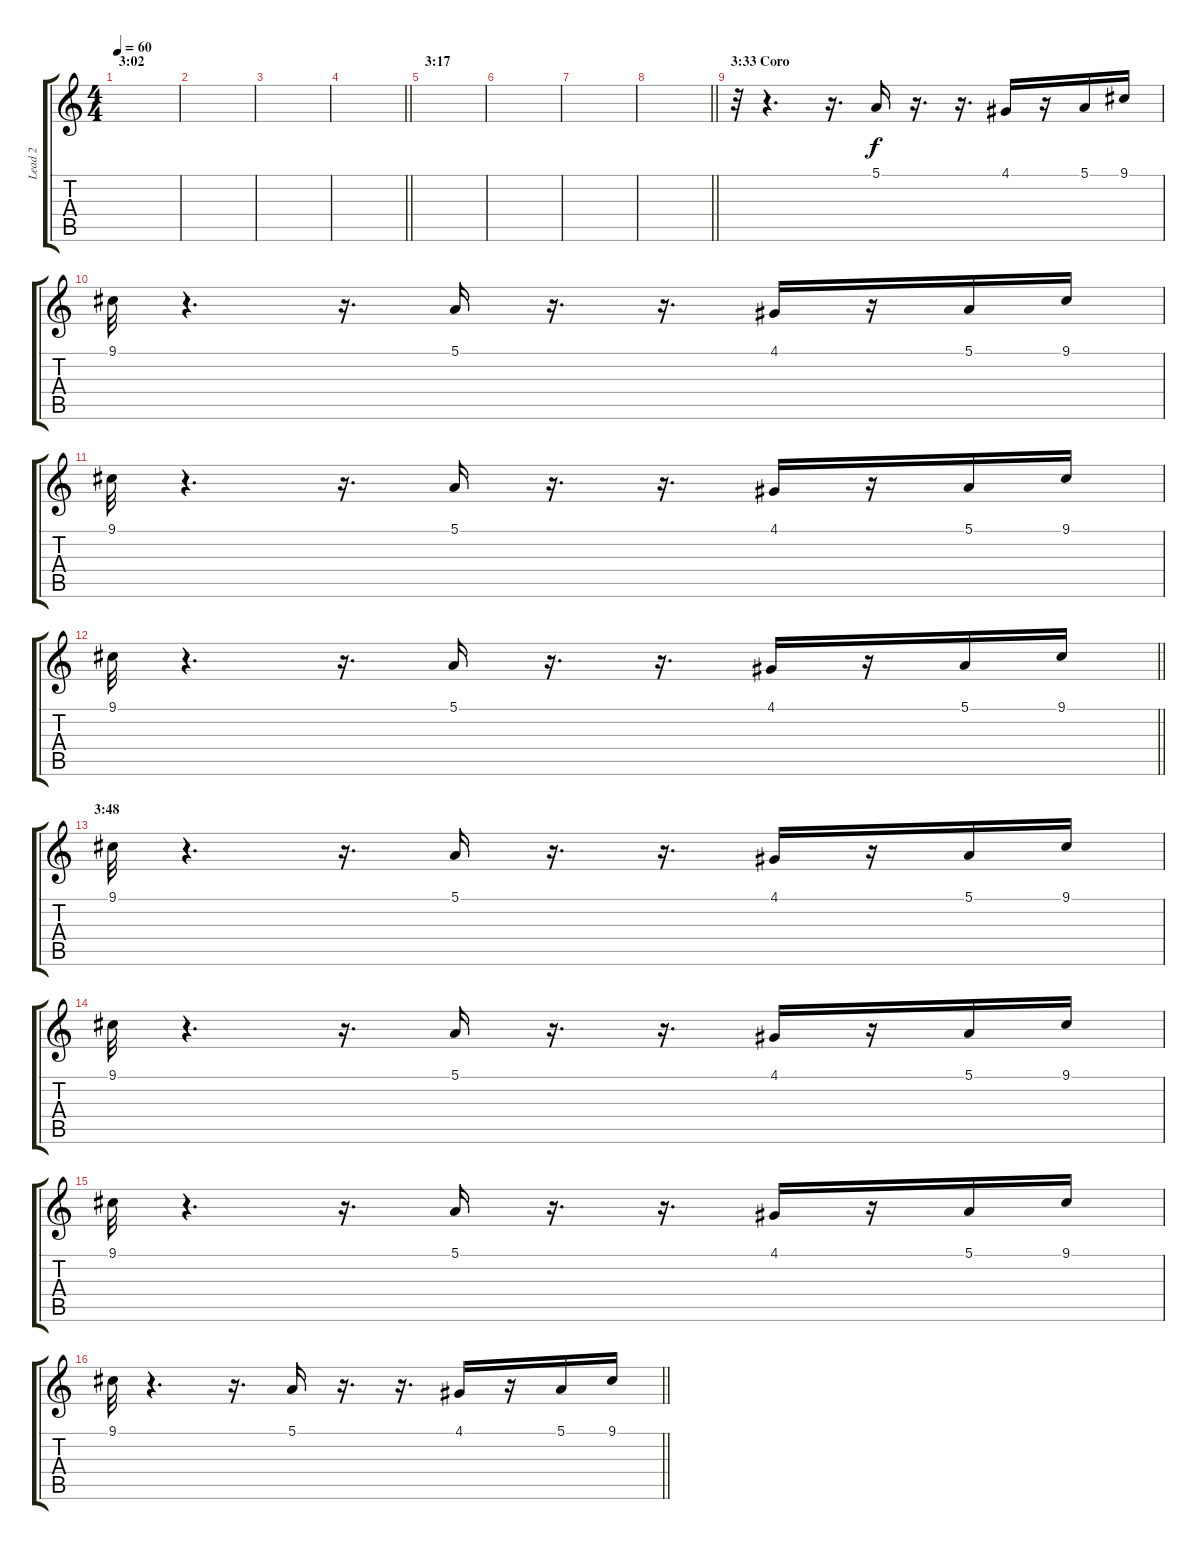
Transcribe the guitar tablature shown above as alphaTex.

\track ("Lead 2" "Lead 2") {instrument musicbox}
\staff {score tabs}
\tuning (E4 B3 G3 D3 A2 E2) {hide}
\ts (4 4)
\section ("" "3:02")
\tempo 60
\clef g2
\ks c
|
|
|
\barLineRight lightlight
|
\section ("" "3:17")
|
|
|
\barLineRight lightlight
|
\section ("" "3:33 Coro")
r.32 r.4{d} r.16{d} 5.1.16 r.16{d} r.16{d} 4.1.16 r.16 5.1.16 9.1.16 |
9.1.32 r.4{d} r.16{d} 5.1.16 r.16{d} r.16{d} 4.1.16 r.16 5.1.16 9.1.16 |
9.1.32 r.4{d} r.16{d} 5.1.16 r.16{d} r.16{d} 4.1.16 r.16 5.1.16 9.1.16 |
\barLineRight lightlight
9.1.32 r.4{d} r.16{d} 5.1.16 r.16{d} r.16{d} 4.1.16 r.16 5.1.16 9.1.16 |
\section ("" "3:48")
9.1.32 r.4{d} r.16{d} 5.1.16 r.16{d} r.16{d} 4.1.16 r.16 5.1.16 9.1.16 |
9.1.32 r.4{d} r.16{d} 5.1.16 r.16{d} r.16{d} 4.1.16 r.16 5.1.16 9.1.16 |
9.1.32 r.4{d} r.16{d} 5.1.16 r.16{d} r.16{d} 4.1.16 r.16 5.1.16 9.1.16 |
\barLineRight lightlight
9.1.32 r.4{d} r.16{d} 5.1.16 r.16{d} r.16{d} 4.1.16 r.16 5.1.16 9.1.16
